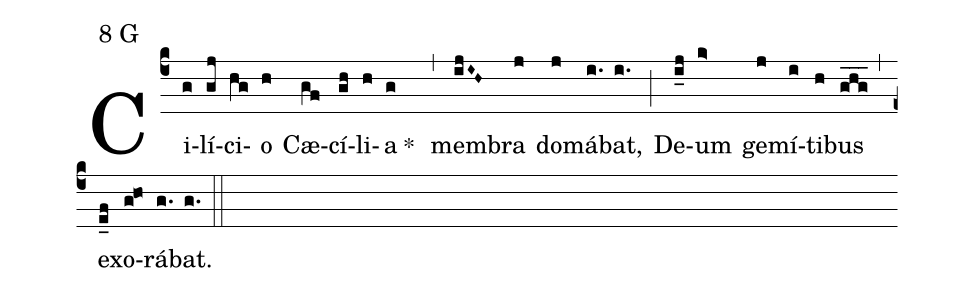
mode:8 G;
%%
(c4) Ci(g)lí(gj)ci(hg)o(h) Cæ(gf)cí(gh)li(h)a(g)  *()(,)  mem(ijI~H~)bra(j) do(j)má(i.)bat,(i.) (;)  De(i_j)um(k>) ge(j)mí(i)ti(h)bus(ghg___) (,)  ex(e_f)o(g@ho)rá(g.)bat.(g.) (::)
